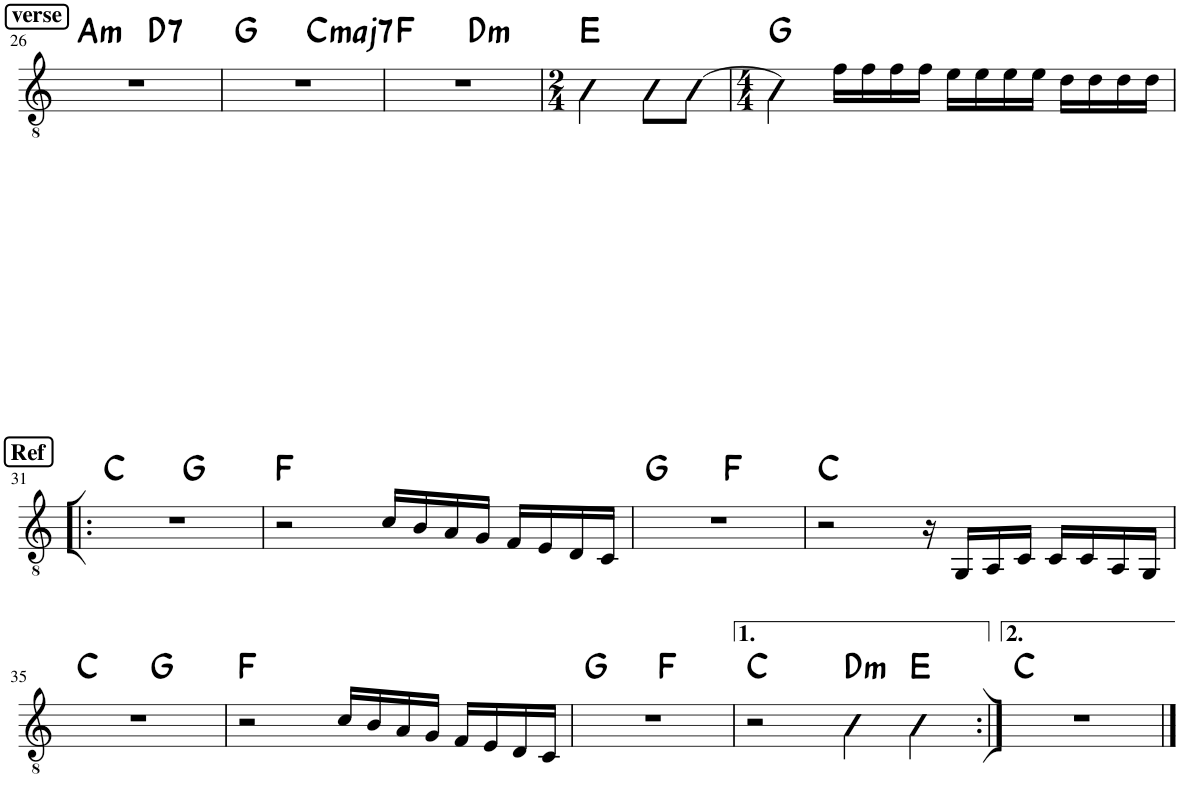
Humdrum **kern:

**kern	**harte
*part1	*part1
*staff1	*
*I"Classical Guitar	*
*I'Guit.	*
!!LO:PB:g=z
*clefGv2	*
*k[]	*
*M4/4	*
!!LO:REH:place=s1:a:B:cj:fs=11:t=verse
=26	=26
!	!LO:H:kt=m
*^	*
1r	2ryy	A:min
!	!	!LO:H:kt=7
.	2ryy	D:7
=27	=27	=27
1r	2ryy	G:maj
!	!	!LO:H:kt=maj7
.	2ryy	C:maj7
=28	=28	=28
1r	2ryy	F:maj
!	!	!LO:H:kt=m
.	2ryy	D:min
*v	*v	*
=29	=29
*M2/4	*
4E\	E:maj
8E\L	.
[8Gn\J	.
=30	=30
*M4/4	*
4G\]	G:maj
16f\LL	.
16f\	.
16f\	.
16f\JJ	.
16e\LL	.
16e\	.
16e\	.
16e\JJ	.
16d\LL	.
16d\	.
16d\	.
16d\JJ	.
!!LO:LB:g=z
!!LO:REH:place=s1:a:B:cj:fs=11:t=Ref
=31!|:	=31!|:
*^	*
1r	2ryy	C:maj
.	2ryy	G:maj
*v	*v	*
=32	=32
2r	F:maj
16c/LL	.
16B/	.
16A/	.
16G/JJ	.
16F/LL	.
16E/	.
16D/	.
16C/JJ	.
=33	=33
*^	*
1r	2ryy	G:maj
.	2ryy	F:maj
*v	*v	*
=34	=34
2r	C:maj
16r	.
16GG/LL	.
16AA/	.
16C/JJ	.
16C/LL	.
16C/	.
16AA/	.
16GG/JJ	.
!!LO:LB:g=z
=35	=35
*^	*
1r	2ryy	C:maj
.	2ryy	G:maj
*v	*v	*
=36	=36
2r	F:maj
16c/LL	.
16B/	.
16A/	.
16G/JJ	.
16F/LL	.
16E/	.
16D/	.
16C/JJ	.
=37	=37
*^	*
1r	2ryy	G:maj
.	2ryy	F:maj
*v	*v	*
=38	=38
2r	C:maj
!	!LO:H:kt=m
4D\	D:min
4E\	E:maj
=39:|!	=39:|!
1r	C:maj
==	==
*-	*-
